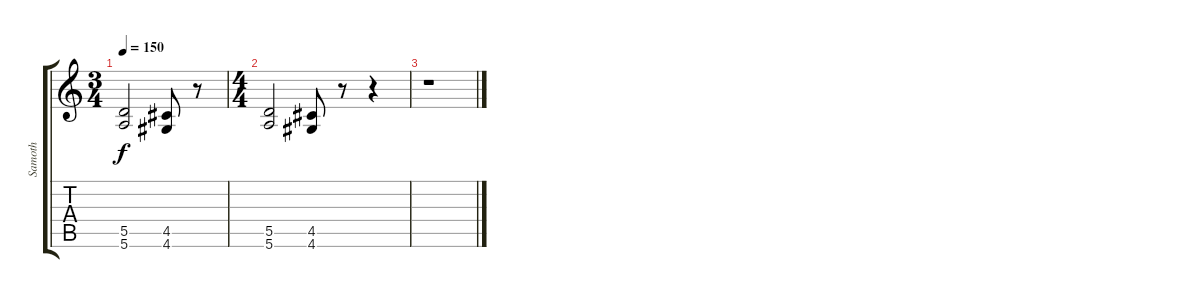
\track ("Samoth" "Samoth") {instrument overdrivenguitar}
\staff {score tabs}
\tuning (E4 B3 G3 D3 A2 E2) {hide}
\ts (3 4)
\tempo 150
\clef g2
\ks c
(5.5 5.6).2{dy f} (4.5 4.6).8 r.8 |
\ts (4 4)
(5.5 5.6).2 (4.5 4.6).8 r.8 r.4 |
r.1
